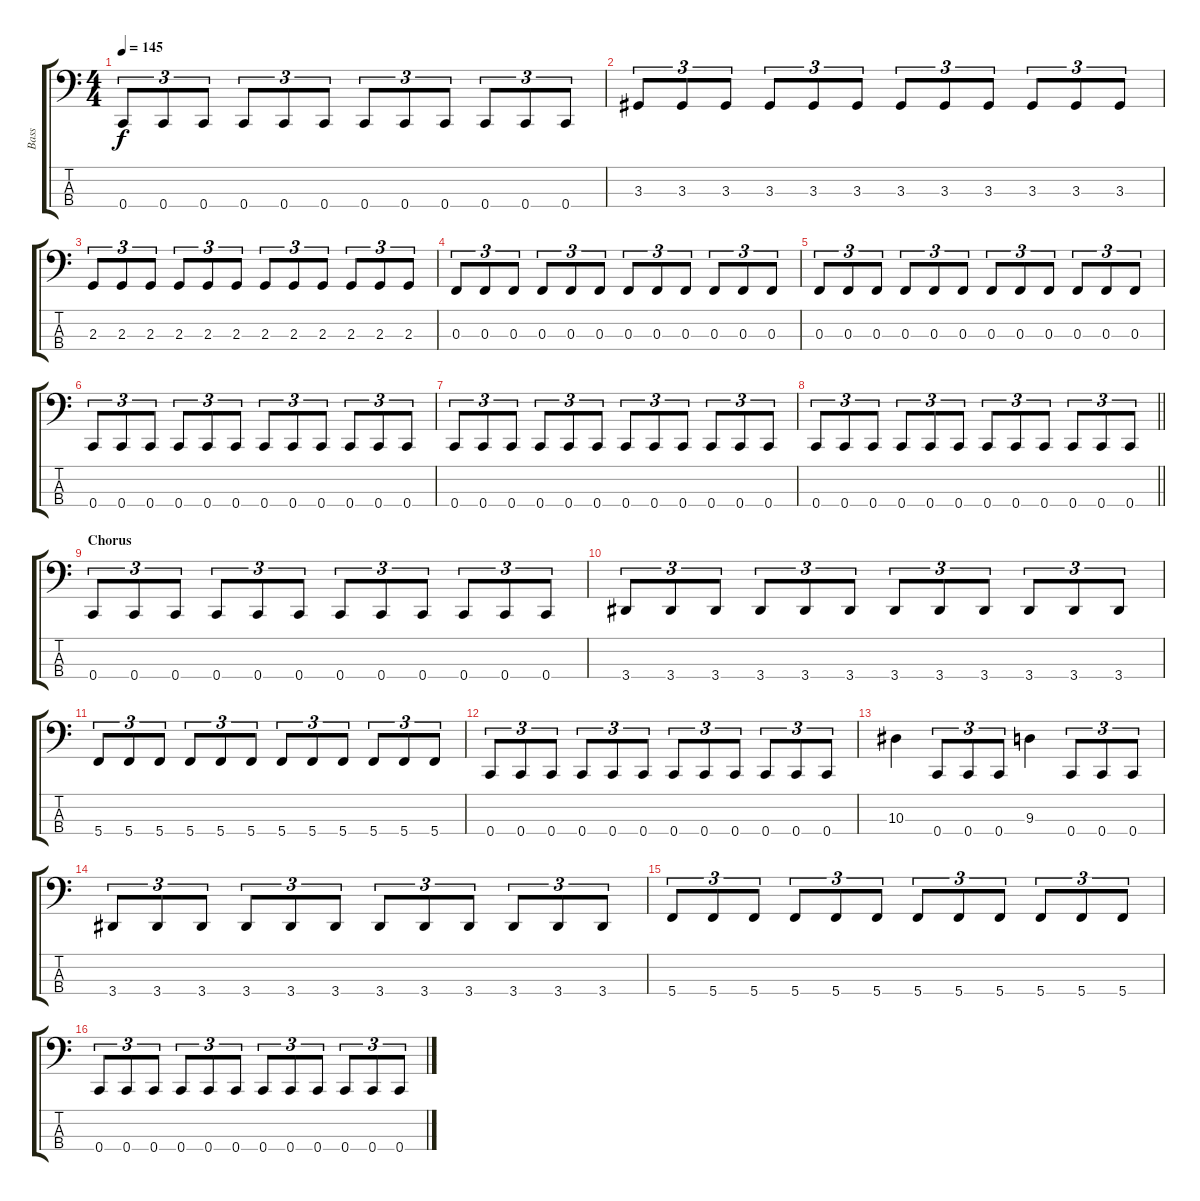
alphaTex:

\track ("Bass" "Bass") {instrument electricbasspick}
\staff {score tabs}
\tuning (Eb2 Bb1 F1 C1) {hide}
\ts (4 4)
\tempo 145
\clef f4
\ks c
0.4.8{tu (3 2) dy f} 0.4.8{tu (3 2)} 0.4.8{tu (3 2)} 0.4.8{tu (3 2)} 0.4.8{tu (3 2)} 0.4.8{tu (3 2)} 0.4.8{tu (3 2)} 0.4.8{tu (3 2)} 0.4.8{tu (3 2)} 0.4.8{tu (3 2)} 0.4.8{tu (3 2)} 0.4.8{tu (3 2)} |
3.3.8{tu (3 2)} 3.3.8{tu (3 2)} 3.3.8{tu (3 2)} 3.3.8{tu (3 2)} 3.3.8{tu (3 2)} 3.3.8{tu (3 2)} 3.3.8{tu (3 2)} 3.3.8{tu (3 2)} 3.3.8{tu (3 2)} 3.3.8{tu (3 2)} 3.3.8{tu (3 2)} 3.3.8{tu (3 2)} |
2.3.8{tu (3 2)} 2.3.8{tu (3 2)} 2.3.8{tu (3 2)} 2.3.8{tu (3 2)} 2.3.8{tu (3 2)} 2.3.8{tu (3 2)} 2.3.8{tu (3 2)} 2.3.8{tu (3 2)} 2.3.8{tu (3 2)} 2.3.8{tu (3 2)} 2.3.8{tu (3 2)} 2.3.8{tu (3 2)} |
0.3.8{tu (3 2)} 0.3.8{tu (3 2)} 0.3.8{tu (3 2)} 0.3.8{tu (3 2)} 0.3.8{tu (3 2)} 0.3.8{tu (3 2)} 0.3.8{tu (3 2)} 0.3.8{tu (3 2)} 0.3.8{tu (3 2)} 0.3.8{tu (3 2)} 0.3.8{tu (3 2)} 0.3.8{tu (3 2)} |
0.3.8{tu (3 2)} 0.3.8{tu (3 2)} 0.3.8{tu (3 2)} 0.3.8{tu (3 2)} 0.3.8{tu (3 2)} 0.3.8{tu (3 2)} 0.3.8{tu (3 2)} 0.3.8{tu (3 2)} 0.3.8{tu (3 2)} 0.3.8{tu (3 2)} 0.3.8{tu (3 2)} 0.3.8{tu (3 2)} |
0.4.8{tu (3 2)} 0.4.8{tu (3 2)} 0.4.8{tu (3 2)} 0.4.8{tu (3 2)} 0.4.8{tu (3 2)} 0.4.8{tu (3 2)} 0.4.8{tu (3 2)} 0.4.8{tu (3 2)} 0.4.8{tu (3 2)} 0.4.8{tu (3 2)} 0.4.8{tu (3 2)} 0.4.8{tu (3 2)} |
0.4.8{tu (3 2)} 0.4.8{tu (3 2)} 0.4.8{tu (3 2)} 0.4.8{tu (3 2)} 0.4.8{tu (3 2)} 0.4.8{tu (3 2)} 0.4.8{tu (3 2)} 0.4.8{tu (3 2)} 0.4.8{tu (3 2)} 0.4.8{tu (3 2)} 0.4.8{tu (3 2)} 0.4.8{tu (3 2)} |
\barLineRight lightlight
0.4.8{tu (3 2)} 0.4.8{tu (3 2)} 0.4.8{tu (3 2)} 0.4.8{tu (3 2)} 0.4.8{tu (3 2)} 0.4.8{tu (3 2)} 0.4.8{tu (3 2)} 0.4.8{tu (3 2)} 0.4.8{tu (3 2)} 0.4.8{tu (3 2)} 0.4.8{tu (3 2)} 0.4.8{tu (3 2)} |
\section ("" "Chorus")
0.4.8{tu (3 2)} 0.4.8{tu (3 2)} 0.4.8{tu (3 2)} 0.4.8{tu (3 2)} 0.4.8{tu (3 2)} 0.4.8{tu (3 2)} 0.4.8{tu (3 2)} 0.4.8{tu (3 2)} 0.4.8{tu (3 2)} 0.4.8{tu (3 2)} 0.4.8{tu (3 2)} 0.4.8{tu (3 2)} |
3.4.8{tu (3 2)} 3.4.8{tu (3 2)} 3.4.8{tu (3 2)} 3.4.8{tu (3 2)} 3.4.8{tu (3 2)} 3.4.8{tu (3 2)} 3.4.8{tu (3 2)} 3.4.8{tu (3 2)} 3.4.8{tu (3 2)} 3.4.8{tu (3 2)} 3.4.8{tu (3 2)} 3.4.8{tu (3 2)} |
5.4.8{tu (3 2)} 5.4.8{tu (3 2)} 5.4.8{tu (3 2)} 5.4.8{tu (3 2)} 5.4.8{tu (3 2)} 5.4.8{tu (3 2)} 5.4.8{tu (3 2)} 5.4.8{tu (3 2)} 5.4.8{tu (3 2)} 5.4.8{tu (3 2)} 5.4.8{tu (3 2)} 5.4.8{tu (3 2)} |
0.4.8{tu (3 2)} 0.4.8{tu (3 2)} 0.4.8{tu (3 2)} 0.4.8{tu (3 2)} 0.4.8{tu (3 2)} 0.4.8{tu (3 2)} 0.4.8{tu (3 2)} 0.4.8{tu (3 2)} 0.4.8{tu (3 2)} 0.4.8{tu (3 2)} 0.4.8{tu (3 2)} 0.4.8{tu (3 2)} |
10.3.4 0.4.8{tu (3 2)} 0.4.8{tu (3 2)} 0.4.8{tu (3 2)} 9.3.4 0.4.8{tu (3 2)} 0.4.8{tu (3 2)} 0.4.8{tu (3 2)} |
3.4.8{tu (3 2)} 3.4.8{tu (3 2)} 3.4.8{tu (3 2)} 3.4.8{tu (3 2)} 3.4.8{tu (3 2)} 3.4.8{tu (3 2)} 3.4.8{tu (3 2)} 3.4.8{tu (3 2)} 3.4.8{tu (3 2)} 3.4.8{tu (3 2)} 3.4.8{tu (3 2)} 3.4.8{tu (3 2)} |
5.4.8{tu (3 2)} 5.4.8{tu (3 2)} 5.4.8{tu (3 2)} 5.4.8{tu (3 2)} 5.4.8{tu (3 2)} 5.4.8{tu (3 2)} 5.4.8{tu (3 2)} 5.4.8{tu (3 2)} 5.4.8{tu (3 2)} 5.4.8{tu (3 2)} 5.4.8{tu (3 2)} 5.4.8{tu (3 2)} |
0.4.8{tu (3 2)} 0.4.8{tu (3 2)} 0.4.8{tu (3 2)} 0.4.8{tu (3 2)} 0.4.8{tu (3 2)} 0.4.8{tu (3 2)} 0.4.8{tu (3 2)} 0.4.8{tu (3 2)} 0.4.8{tu (3 2)} 0.4.8{tu (3 2)} 0.4.8{tu (3 2)} 0.4.8{tu (3 2)}
